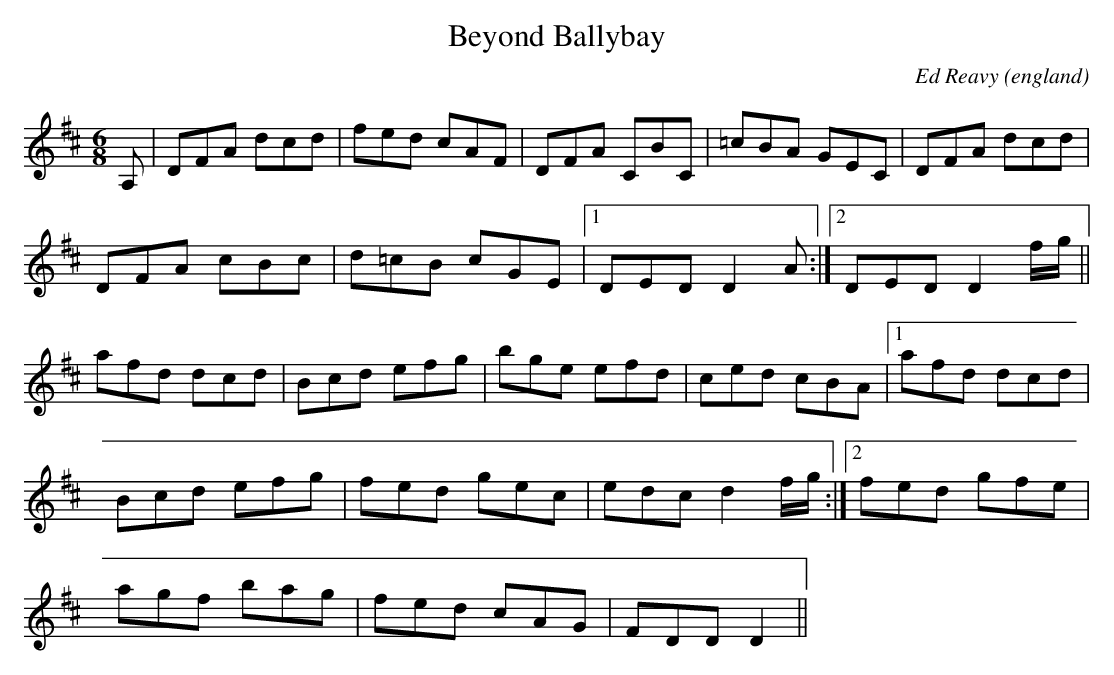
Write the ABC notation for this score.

X:1
T:Beyond Ballybay
O:england
C:Ed Reavy
M:6/8
L:1/8
K:D
A,|DFA dcd|fed cAF|DFA CBC|=cBA GEC|DFA dcd|
DFA cBc|d=cB cGE|1DED D2 A:|2DED D2 f/2/g/2||
afd dcd|Bcd efg|bge efd|ced cBA|1afd dcd|
Bcd efg|fed gec|edc d2 f/2g/2:|2fed gfe|
agf bag|fed cAG|FDD D2||
